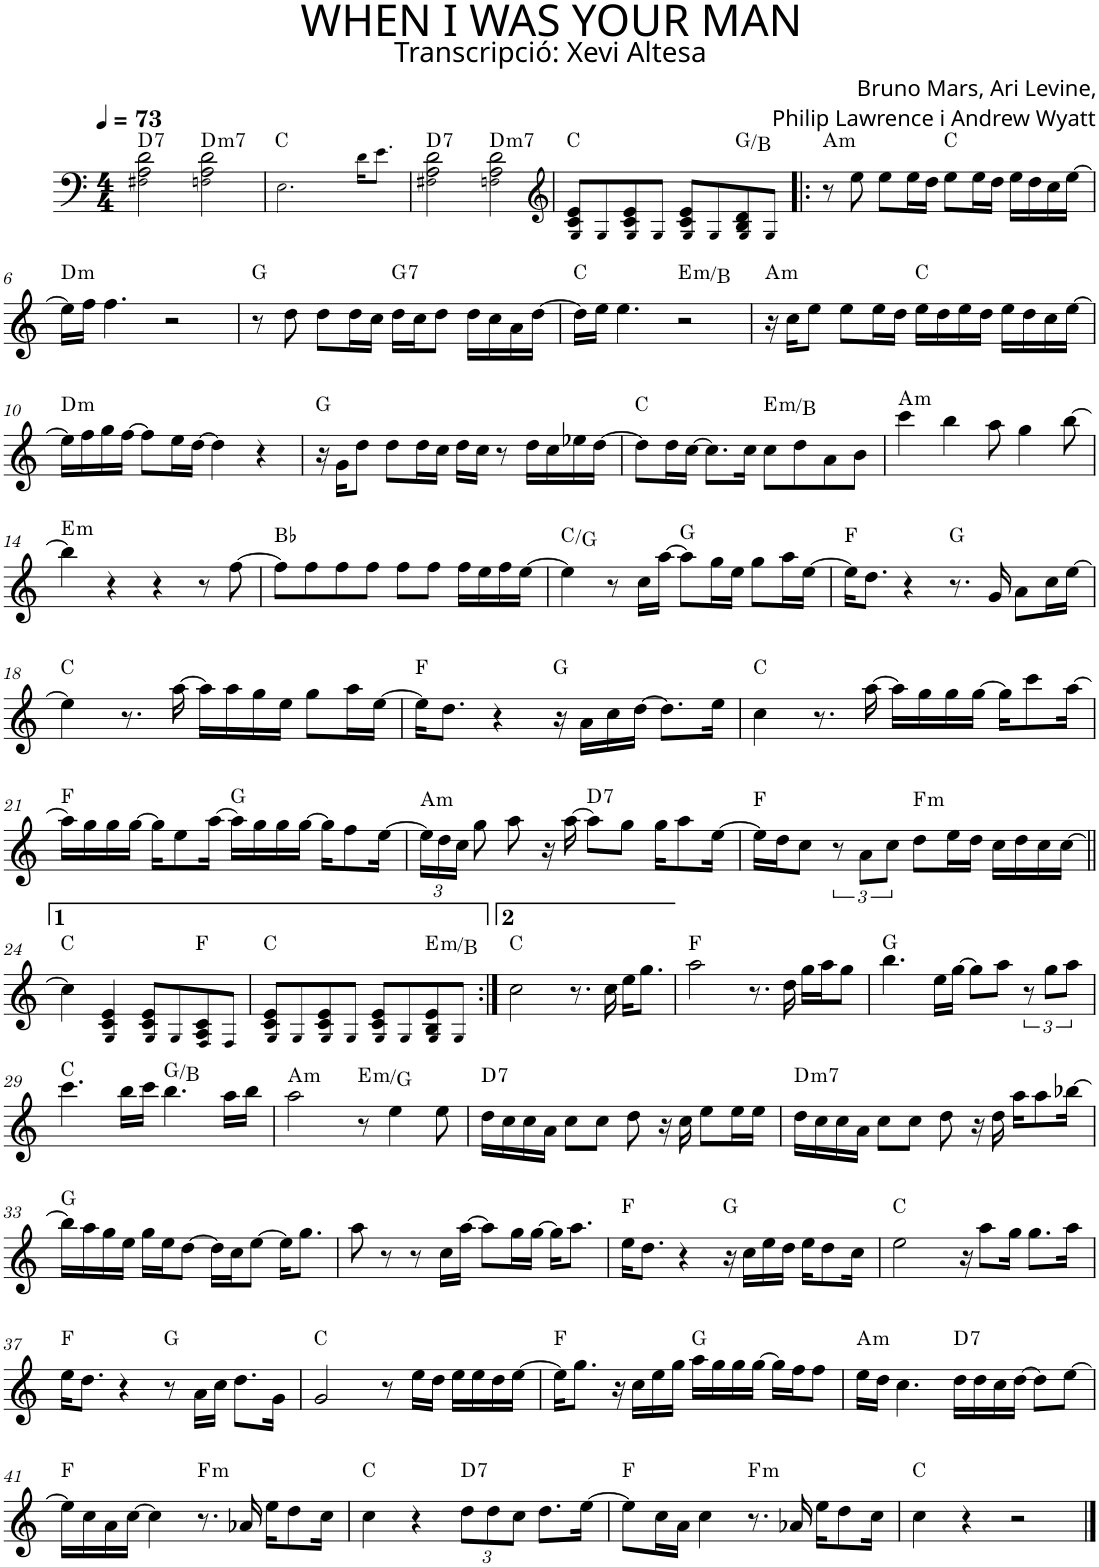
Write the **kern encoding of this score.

**kern	**harte
*part1	*part1
*staff1	*
*I"P1	*
*clefF4	*
*k[]	*
*M4/4	*
*MM73	*
=1	=1
!	!LO:H:kt=7
2F#X\ 2A\ 2d\	D:7
!	!LO:H:kt=m7
2Fn\ 2A\ 2d\	D:min7
=2	=2
2.E\	C:maj
16d\KL	.
8.e\J	.
=3	=3
!	!LO:H:kt=7
2F#X\ 2A\ 2d\	D:7
!	!LO:H:kt=m7
2Fn\ 2A\ 2d\	D:min7
=4	=4
*clefG2	*
8G/ 8c/ 8e/L	C:maj
8G/	.
8G/ 8c/ 8e/	.
8G/J	.
8G/ 8c/ 8e/L	.
8G/	.
8G/ 8B/ 8d/	G:maj/3
8G/J	.
=5!|:	=5!|:
!	!LO:H:kt=m
8r	A:min
8ee\	.
8ee\L	.
16ee\L	.
16dd\JJ	.
8ee\L	C:maj
16ee\L	.
16dd\JJ	.
16ee\LL	.
16dd\	.
16cc\	.
[>16ee\JJ	.
!!LO:LB:g=z
=6	=6
!	!LO:H:kt=m
16ee\LL]	D:min
16ff\JJ	.
4.ff\	.
2r	.
=7	=7
8r	G:maj
8dd\	.
8dd\L	.
16dd\L	.
16cc\JJ	.
!	!LO:H:kt=7
16dd\LL	G:7
16cc\J	.
8dd\J	.
16dd\LL	.
16cc\	.
16a\	.
[>16dd\JJ	.
=8	=8
16dd\LL]	C:maj
16ee\JJ	.
4.ee\	.
!	!LO:H:kt=m
2r	E:min/5
=9	=9
!	!LO:H:kt=m
16r	A:min
16cc\KL	.
8ee\J	.
8ee\L	.
16ee\L	.
16dd\JJ	.
16ee\LL	C:maj
16dd\	.
16ee\	.
16dd\JJ	.
16ee\LL	.
16dd\	.
16cc\	.
[>16ee\JJ	.
!!LO:LB:g=z
=10	=10
!	!LO:H:kt=m
16ee\LL]	D:min
16ff\	.
16gg\	.
[>16ff\JJ	.
8ff\L]	.
16ee\L	.
[>16dd\JJ	.
4dd\]	.
4r	.
=11	=11
16r	G:maj
16g\KL	.
8dd\J	.
8dd\L	.
16dd\L	.
16cc\JJ	.
16dd\LL	.
16cc\JJ	.
8r	.
16dd\LL	.
16cc\	.
16ee-X\	.
[>16dd\JJ	.
=12	=12
8dd\L]	C:maj
16dd\L	.
[>16cc\JJ	.
8.cc\L]	.
16cc\Jk	.
!	!LO:H:kt=m
8cc\L	E:min/5
8dd\	.
8a\	.
8b\J	.
=13	=13
!	!LO:H:kt=m
4ccc\	A:min
4bb\	.
8aa\	.
4gg\	.
[>8bb\	.
!!LO:LB:g=z
=14	=14
!	!LO:H:kt=m
4bb\]	E:min
4r	.
4r	.
8r	.
[>8ff\	.
=15	=15
8ff\L]	Bb:maj
8ff\	.
8ff\	.
8ff\J	.
8ff\L	.
8ff\J	.
16ff\LL	.
16ee\	.
16ff\	.
[>16ee\JJ	.
=16	=16
4ee\]	C:maj/5
8r	.
16cc\LL	.
[>16aa\JJ	.
8aa\L]	G:maj
16gg\L	.
16ee\JJ	.
8gg\L	.
16aa\L	.
[>16ee\JJ	.
=17	=17
16ee\KL]	F:maj
8.dd\J	.
4r	.
8.r	G:maj
16g/	.
8a\L	.
16cc\L	.
[>16ee\JJ	.
!!LO:LB:g=z
=18	=18
4ee\]	C:maj
8.r	.
[>16aa\	.
16aa\LL]	.
16aa\	.
16gg\	.
16ee\JJ	.
8gg\L	.
16aa\L	.
[>16ee\JJ	.
=19	=19
16ee\KL]	F:maj
8.dd\J	.
4r	.
16r	G:maj
16a\LL	.
16cc\	.
[>16dd\JJ	.
8.dd\L]	.
16ee\Jk	.
=20	=20
4cc\	C:maj
8.r	.
[>16aa\	.
16aa\LL]	.
16gg\	.
16gg\	.
[>16gg\JJ	.
16gg\KL]	.
8ccc\	.
[>16aa\Jk	.
!!LO:LB:g=z
=21	=21
16aa\LL]	F:maj
16gg\	.
16gg\	.
[>16gg\JJ	.
16gg\KL]	.
8ee\	.
[>16aa\Jk	.
16aa\LL]	G:maj
16gg\	.
16gg\	.
[>16gg\JJ	.
16gg\KL]	.
8ff\	.
[>16ee\Jk	.
=22	=22
*Xbrackettup	*
!	!LO:H:kt=m
24ee\LL]	A:min
24dd\	.
24cc\JJ	.
8gg\	.
8aa\	.
16r	.
[>16aa\	.
!	!LO:H:kt=7
8aa\L]	D:7
8gg\J	.
16gg\KL	.
8aa\	.
[>16ee\Jk	.
=23	=23
16ee\LL]	F:maj
16dd\J	.
8cc\J	.
*brackettup	*
12r	.
12a\L	.
12cc\J	.
!	!LO:H:kt=m
8dd\L	F:min
16ee\L	.
16dd\JJ	.
16cc\LL	.
16dd\	.
16cc\	.
[>16cc\JJ	.
!!LO:LB:g=z
=24||	=24||
4cc\]	C:maj
4G/ 4c/ 4e/	.
8G/ 8c/ 8e/L	.
8G/	.
8F/ 8A/ 8c/	F:maj
8F/J	.
=25	=25
8G/ 8c/ 8e/L	C:maj
8G/	.
8G/ 8c/ 8e/	.
8G/J	.
8G/ 8c/ 8e/L	.
8G/	.
!	!LO:H:kt=m
8G/ 8B/ 8e/	E:min/5
8G/J	.
=26:|!	=26:|!
2cc\	C:maj
8.r	.
16cc\	.
16ee\KL	.
8.gg\J	.
=27	=27
2aa\	F:maj
8.r	.
16dd\	.
16gg\LL	.
16aa\J	.
8gg\J	.
=28	=28
4.bb\	G:maj
16ee\LL	.
[>16gg\JJ	.
8gg\L]	.
8aa\J	.
12r	.
12gg\L	.
12aa\J	.
!!LO:LB:g=z
=29	=29
4.ccc\	C:maj
16bb\LL	.
16ccc\JJ	.
4.bb\	G:maj/3
16aa\LL	.
16bb\JJ	.
=30	=30
!	!LO:H:kt=m
2aa\	A:min
!	!LO:H:kt=m
8r	E:min/b3
4ee\	.
8ee\	.
=31	=31
!	!LO:H:kt=7
16dd\LL	D:7
16cc\	.
16cc\	.
16a\JJ	.
8cc\L	.
8cc\J	.
8dd\	.
16r	.
16cc\	.
8ee\L	.
16ee\L	.
16ee\JJ	.
=32	=32
!	!LO:H:kt=m7
16dd\LL	D:min7
16cc\	.
16cc\	.
16a\JJ	.
8cc\L	.
8cc\J	.
8dd\	.
16r	.
16dd\	.
16aa\KL	.
8aa\	.
[>16bb-X\Jk	.
!!LO:LB:g=z
=33	=33
16bb-\LL]	G:maj
16aa\	.
16gg\	.
16ee\JJ	.
16gg\LL	.
16ee\J	.
[>8dd\J	.
16dd\LL]	.
16cc\J	.
[>8ee\J	.
16ee\KL]	.
8.gg\J	.
=34	=34
8aa\	.
8r	.
8r	.
16cc\LL	.
[>16aa\JJ	.
8aa\L]	.
16gg\L	.
[>16gg\JJ	.
16gg\KL]	.
8.aa\J	.
=35	=35
16ee\KL	F:maj
8.dd\J	.
4r	.
16r	G:maj
16cc\LL	.
16ee\	.
16dd\JJ	.
16ee\KL	.
8dd\	.
16cc\Jk	.
=36	=36
2ee\	C:maj
16r	.
8aa\L	.
16gg\Jk	.
8.gg\L	.
16aa\Jk	.
!!LO:LB:g=z
=37	=37
16ee\KL	F:maj
8.dd\J	.
4r	.
8r	G:maj
16a\LL	.
16cc\JJ	.
8.dd\L	.
16g\Jk	.
=38	=38
2g/	C:maj
8r	.
16ee\LL	.
16dd\JJ	.
16ee\LL	.
16ee\	.
16dd\	.
[>16ee\JJ	.
=39	=39
16ee\KL]	F:maj
8.gg\J	.
16r	.
16cc\LL	.
16ee\	.
16gg\JJ	.
16aa\LL	G:maj
16gg\	.
16gg\	.
[>16gg\JJ	.
16gg\LL]	.
16ff\J	.
8ff\J	.
=40	=40
!	!LO:H:kt=m
16ee\LL	A:min
16dd\JJ	.
4.cc\	.
!	!LO:H:kt=7
16dd\LL	D:7
16dd\	.
16cc\	.
[>16dd\JJ	.
8dd\L]	.
[>8ee\J	.
!!LO:LB:g=z
=41	=41
16ee\LL]	F:maj
16cc\	.
16a\	.
[>16cc\JJ	.
4cc\]	.
!	!LO:H:kt=m
8.r	F:min
16a-X/	.
16ee\KL	.
8dd\	.
16cc\Jk	.
=42	=42
4cc\	C:maj
4r	.
*Xbrackettup	*
!	!LO:H:kt=7
12dd\L	D:7
12dd\	.
12cc\J	.
8.dd\L	.
[>16ee\Jk	.
=43	=43
8ee\L]	F:maj
16cc\L	.
16a\JJ	.
4cc\	.
!	!LO:H:kt=m
8.r	F:min
16a-X/	.
16ee\KL	.
8dd\	.
16cc\Jk	.
=44	=44
4cc\	C:maj
4r	.
2r	.
==	==
*-	*-
